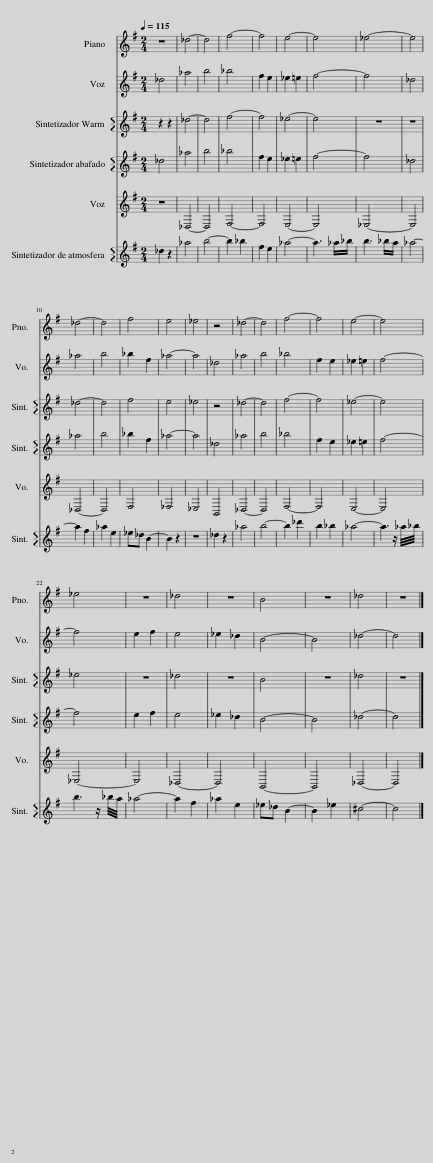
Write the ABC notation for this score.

X:1
%%score 1 2 3 4 5 6
L:1/8
Q:1/4=115
M:2/4
I:linebreak $
K:G
V:1 treble
V:2 treble
V:3 treble
V:4 treble
V:5 treble
V:6 treble
V:1
 z4 | _d4- | d4 | f4- | f4 | %5
 e4- | e4 | _e4- | e4 |$ _d4- | %10
 d4 | f4 | e4 | _e4 | z4 | %15
 _d4- | d4 | f4- | f4 | e4- | %20
 e4 |$ _e4 | z4 | _d4 | z4 | %25
 B4 | z4 | _d4 | z4 |] %29
V:2
 _d4 | _a4 | b4 | _b4 | f2 e2 | %5
 _e2 =e2 | f4- | f4 | _d4 |$ _a4 | %10
 b4 | _b2 f2 | _a4- | a4 | _d4 | %15
 _a4 | b4 | _b4 | f2 e2 | _e2 =e2 | %20
 f4- |$ f4 | e2 f2 | e4 | _e2 _d2 | %25
 B4- | B4 | _d4- | d4 |] %29
V:3
 z2 z2 | _d4- | d4 | f4- | f4 | %5
 _e4- | e4 | z4 | z4 |$ _d4- | %10
 d4 | f4 | e4 | _e4 | z4 | %15
 _d4- | d4 | f4- | f4 | _e4- | %20
 e4 |$ _e4 | z4 | _d4 | z4 | %25
 B4 | z4 | _d4 | z4 |] %29
V:4
 _d4 | _a4 | b4 | _b4 | f2 e2 | %5
 _e2 =e2 | f4- | f4 | _d4 |$ _a4 | %10
 b4 | _b2 f2 | _a4- | a4 | _d4 | %15
 _a4 | b4 | _b4 | f2 e2 | _e2 =e2 | %20
 f4- |$ f4 | e2 f2 | e4 | _e2 _d2 | %25
 B4- | B4 | _d4- | d4 |] %29
V:5
 z4 | _D,4- | D,4 | F,4- | F,4 | %5
 E,4- | E,4 | _E,4- | E,4 |$ _D,4- | %10
 D,4 | F,4 | _F,4 | _E,4 | B,,4 | %15
 _D,4- | D,4 | F,4- | F,4 | E,4- | %20
 E,4 |$ _E,4- | E,4 | _D,4- | D,4 | %25
 B,,4- | B,,4 | _D,4- | D,4 |] %29
V:6
 _d2 z2 | _a4 | b4- | b2 _b2 | f2 e2 | %5
 _a4- | a3 _a/_b/ | b3 _b/a/ | _a4- |$ a2 f2 | %10
 _a2 e2 | _e_d B2- | B2 z2 | z4 | _d2 z2 | %15
 _a4 | b4- | b2 _d'2 | b2 _b2 | _a4- | %20
 a3 z/ _a/4_b/4 |$ b3 z/ _b/4a/4 | _a4- | a2 f2 | _a2 e2 | %25
 _e_d B2- | B2 _e2 | ^c4- | c4 |] %29
